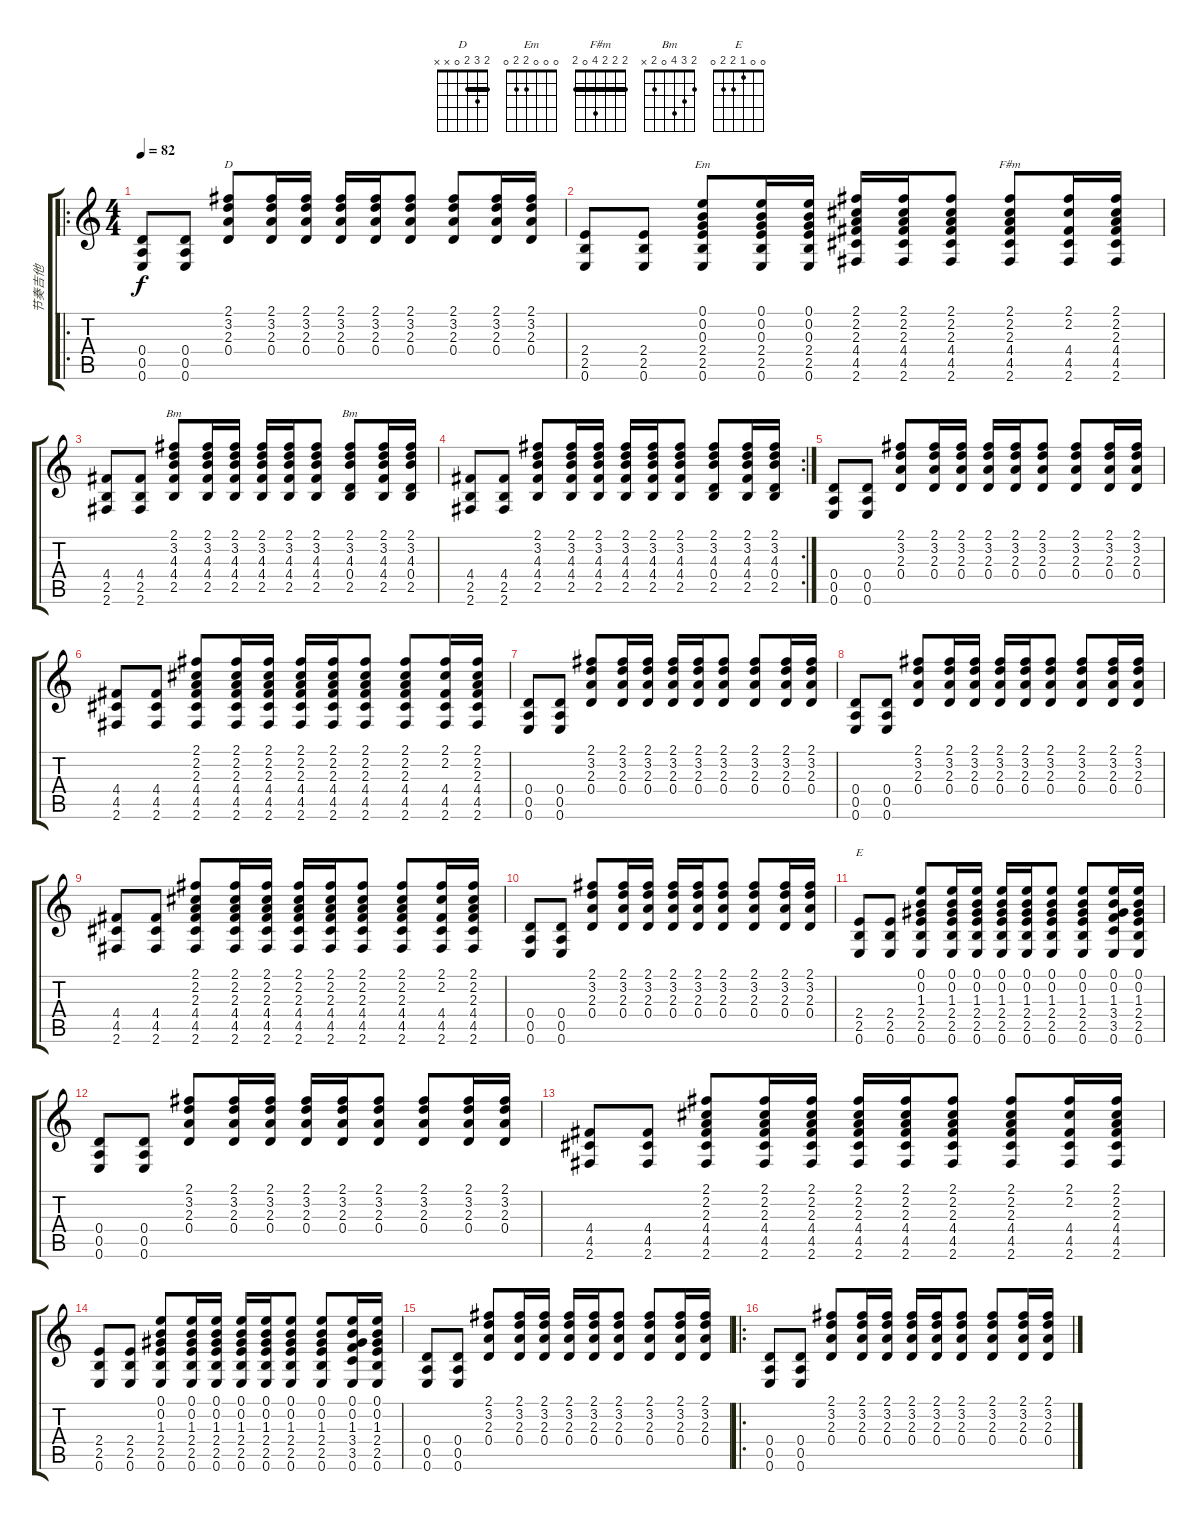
\track ("节奏吉他" "节奏吉他") {instrument acousticguitarsteel}
\staff {score tabs}
\tuning (E4 B3 G3 D3 A2 E2) {hide}
\chord ("D" 2 3 2 0 x x) {barre 2}
\chord ("Em" 0 0 0 2 2 0)
\chord ("F#m" 2 2 2 4 0 2) {barre 2}
\chord ("Bm" 2 3 4 4 2 x) {barre 2}
\chord ("Bm" 2 3 4 0 2 x)
\chord ("E" 0 0 1 2 2 0)
\ro
\ts (4 4)
\tempo 82
\clef g2
\ks c
(0.4 0.5 0.6).8{dy f} (0.4 0.5 0.6).8 (2.1 3.2 2.3 0.4).8{ch "D"} (2.1 3.2 2.3 0.4).16 (2.1 3.2 2.3 0.4).16 (2.1 3.2 2.3 0.4).16 (2.1 3.2 2.3 0.4).16 (2.1 3.2 2.3 0.4).8 (2.1 3.2 2.3 0.4).8 (2.1 3.2 2.3 0.4).16 (2.1 3.2 2.3 0.4).16 |
(2.4 2.5 0.6).8 (2.4 2.5 0.6).8 (0.1 0.2 0.3 2.4 2.5 0.6).8{ch "Em"} (0.1 0.2 0.3 2.4 2.5 0.6).16 (0.1 0.2 0.3 2.4 2.5 0.6).16 (2.1 2.2 2.3 4.4 4.5 2.6).16 (2.1 2.2 2.3 4.4 4.5 2.6).16 (2.1 2.2 2.3 4.4 4.5 2.6).8 (2.1 2.2 2.3 4.4 4.5 2.6).8{ch "F#m"} (2.1 2.2 4.4 4.5 2.6).16 (2.1 2.2 2.3 4.4 4.5 2.6).16 |
(4.4 2.5 2.6).8 (4.4 2.5 2.6).8 (2.1 3.2 4.3 4.4 2.5).8{ch "Bm"} (2.1 3.2 4.3 4.4 2.5).16 (2.1 3.2 4.3 4.4 2.5).16 (2.1 3.2 4.3 4.4 2.5).16 (2.1 3.2 4.3 4.4 2.5).16 (2.1 3.2 4.3 4.4 2.5).8 (2.1 3.2 4.3 0.4 2.5).8{ch "Bm"} (2.1 3.2 4.3 4.4 2.5).16 (2.1 3.2 4.3 0.4 2.5).16 |
\rc 2
(4.4 2.5 2.6).8 (4.4 2.5 2.6).8 (2.1 3.2 4.3 4.4 2.5).8 (2.1 3.2 4.3 4.4 2.5).16 (2.1 3.2 4.3 4.4 2.5).16 (2.1 3.2 4.3 4.4 2.5).16 (2.1 3.2 4.3 4.4 2.5).16 (2.1 3.2 4.3 4.4 2.5).8 (2.1 3.2 4.3 0.4 2.5).8 (2.1 3.2 4.3 4.4 2.5).16 (2.1 3.2 4.3 0.4 2.5).16 |
(0.4 0.5 0.6).8 (0.4 0.5 0.6).8 (2.1 3.2 2.3 0.4).8 (2.1 3.2 2.3 0.4).16 (2.1 3.2 2.3 0.4).16 (2.1 3.2 2.3 0.4).16 (2.1 3.2 2.3 0.4).16 (2.1 3.2 2.3 0.4).8 (2.1 3.2 2.3 0.4).8 (2.1 3.2 2.3 0.4).16 (2.1 3.2 2.3 0.4).16 |
(4.4 4.5 2.6).8 (4.4 4.5 2.6).8 (2.1 2.2 2.3 4.4 4.5 2.6).8 (2.1 2.2 2.3 4.4 4.5 2.6).16 (2.1 2.2 2.3 4.4 4.5 2.6).16 (2.1 2.2 2.3 4.4 4.5 2.6).16 (2.1 2.2 2.3 4.4 4.5 2.6).16 (2.1 2.2 2.3 4.4 4.5 2.6).8 (2.1 2.2 2.3 4.4 4.5 2.6).8 (2.1 2.2 4.4 4.5 2.6).16 (2.1 2.2 2.3 4.4 4.5 2.6).16 |
(0.4 0.5 0.6).8 (0.4 0.5 0.6).8 (2.1 3.2 2.3 0.4).8 (2.1 3.2 2.3 0.4).16 (2.1 3.2 2.3 0.4).16 (2.1 3.2 2.3 0.4).16 (2.1 3.2 2.3 0.4).16 (2.1 3.2 2.3 0.4).8 (2.1 3.2 2.3 0.4).8 (2.1 3.2 2.3 0.4).16 (2.1 3.2 2.3 0.4).16 |
(0.4 0.5 0.6).8 (0.4 0.5 0.6).8 (2.1 3.2 2.3 0.4).8 (2.1 3.2 2.3 0.4).16 (2.1 3.2 2.3 0.4).16 (2.1 3.2 2.3 0.4).16 (2.1 3.2 2.3 0.4).16 (2.1 3.2 2.3 0.4).8 (2.1 3.2 2.3 0.4).8 (2.1 3.2 2.3 0.4).16 (2.1 3.2 2.3 0.4).16 |
(4.4 4.5 2.6).8 (4.4 4.5 2.6).8 (2.1 2.2 2.3 4.4 4.5 2.6).8 (2.1 2.2 2.3 4.4 4.5 2.6).16 (2.1 2.2 2.3 4.4 4.5 2.6).16 (2.1 2.2 2.3 4.4 4.5 2.6).16 (2.1 2.2 2.3 4.4 4.5 2.6).16 (2.1 2.2 2.3 4.4 4.5 2.6).8 (2.1 2.2 2.3 4.4 4.5 2.6).8 (2.1 2.2 4.4 4.5 2.6).16 (2.1 2.2 2.3 4.4 4.5 2.6).16 |
(0.4 0.5 0.6).8 (0.4 0.5 0.6).8 (2.1 3.2 2.3 0.4).8 (2.1 3.2 2.3 0.4).16 (2.1 3.2 2.3 0.4).16 (2.1 3.2 2.3 0.4).16 (2.1 3.2 2.3 0.4).16 (2.1 3.2 2.3 0.4).8 (2.1 3.2 2.3 0.4).8 (2.1 3.2 2.3 0.4).16 (2.1 3.2 2.3 0.4).16 |
(2.4 2.5 0.6).8{ch "E"} (2.4 2.5 0.6).8 (0.1 0.2 1.3 2.4 2.5 0.6).8 (0.1 0.2 1.3 2.4 2.5 0.6).16 (0.1 0.2 1.3 2.4 2.5 0.6).16 (0.1 0.2 1.3 2.4 2.5 0.6).16 (0.1 0.2 1.3 2.4 2.5 0.6).16 (0.1 0.2 1.3 2.4 2.5 0.6).8 (0.1 0.2 1.3 2.4 2.5 0.6).8 (0.1 0.2 1.3 3.4 3.5 0.6).16 (0.1 0.2 1.3 2.4 2.5 0.6).16 |
(0.4 0.5 0.6).8 (0.4 0.5 0.6).8 (2.1 3.2 2.3 0.4).8 (2.1 3.2 2.3 0.4).16 (2.1 3.2 2.3 0.4).16 (2.1 3.2 2.3 0.4).16 (2.1 3.2 2.3 0.4).16 (2.1 3.2 2.3 0.4).8 (2.1 3.2 2.3 0.4).8 (2.1 3.2 2.3 0.4).16 (2.1 3.2 2.3 0.4).16 |
(4.4 4.5 2.6).8 (4.4 4.5 2.6).8 (2.1 2.2 2.3 4.4 4.5 2.6).8 (2.1 2.2 2.3 4.4 4.5 2.6).16 (2.1 2.2 2.3 4.4 4.5 2.6).16 (2.1 2.2 2.3 4.4 4.5 2.6).16 (2.1 2.2 2.3 4.4 4.5 2.6).16 (2.1 2.2 2.3 4.4 4.5 2.6).8 (2.1 2.2 2.3 4.4 4.5 2.6).8 (2.1 2.2 4.4 4.5 2.6).16 (2.1 2.2 2.3 4.4 4.5 2.6).16 |
(2.4 2.5 0.6).8 (2.4 2.5 0.6).8 (0.1 0.2 1.3 2.4 2.5 0.6).8 (0.1 0.2 1.3 2.4 2.5 0.6).16 (0.1 0.2 1.3 2.4 2.5 0.6).16 (0.1 0.2 1.3 2.4 2.5 0.6).16 (0.1 0.2 1.3 2.4 2.5 0.6).16 (0.1 0.2 1.3 2.4 2.5 0.6).8 (0.1 0.2 1.3 2.4 2.5 0.6).8 (0.1 0.2 1.3 3.4 3.5 0.6).16 (0.1 0.2 1.3 2.4 2.5 0.6).16 |
(0.4 0.5 0.6).8 (0.4 0.5 0.6).8 (2.1 3.2 2.3 0.4).8 (2.1 3.2 2.3 0.4).16 (2.1 3.2 2.3 0.4).16 (2.1 3.2 2.3 0.4).16 (2.1 3.2 2.3 0.4).16 (2.1 3.2 2.3 0.4).8 (2.1 3.2 2.3 0.4).8 (2.1 3.2 2.3 0.4).16 (2.1 3.2 2.3 0.4).16 |
\ro
(0.4 0.5 0.6).8 (0.4 0.5 0.6).8 (2.1 3.2 2.3 0.4).8 (2.1 3.2 2.3 0.4).16 (2.1 3.2 2.3 0.4).16 (2.1 3.2 2.3 0.4).16 (2.1 3.2 2.3 0.4).16 (2.1 3.2 2.3 0.4).8 (2.1 3.2 2.3 0.4).8 (2.1 3.2 2.3 0.4).16 (2.1 3.2 2.3 0.4).16
